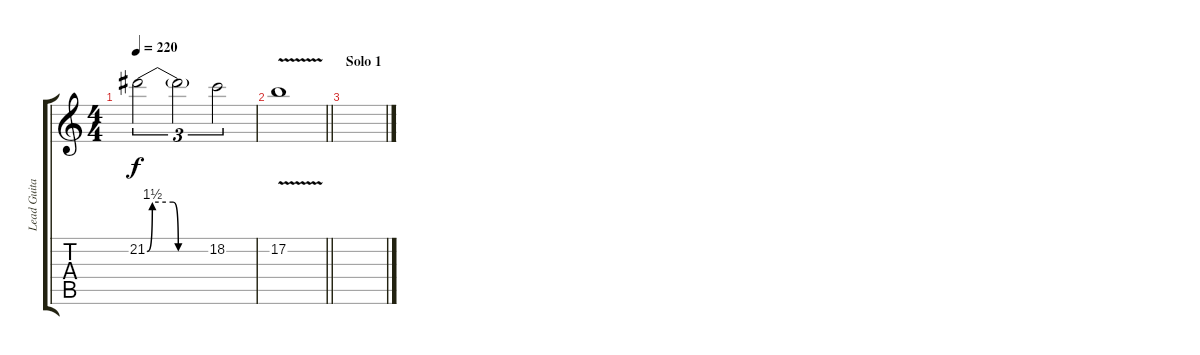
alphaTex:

\track ("Lead Guitar II" "Lead Guita") {instrument distortionguitar}
\staff {score tabs}
\tuning (B3 Gb3 D3 A2 E2 B1) {hide}
\ts (4 4)
\tempo 220
\clef g2
\ks c
21.2{be (custom 0 0 5 6 25 6 30 0 60 0)}.2{tu (3 2) dy f} 21.2{t}.2{tu (3 2)} 18.2.2{tu (3 2)} |
\barLineRight lightlight
17.2{v}.1 |
\section ("" "Solo 1")
